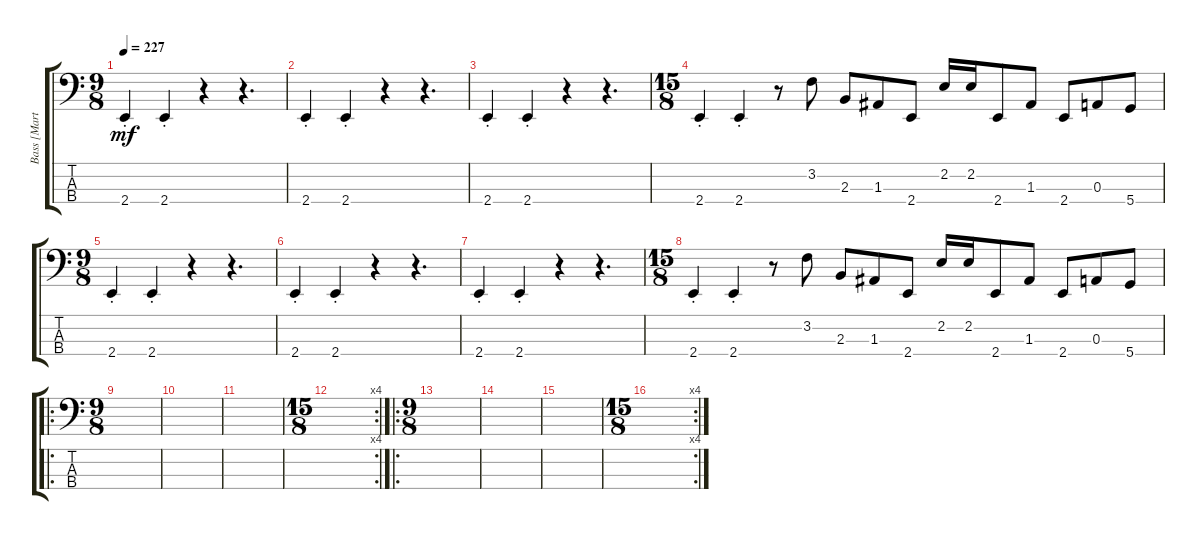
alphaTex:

\track ("Bass [Martin Mendez]" "Bass [Mart") {instrument electricbassfinger}
\staff {score tabs}
\tuning (G2 D2 A1 D1) {hide}
\ts (9 8)
\tempo 227
\clef f4
\ks c
2.4{st}.4{dy mf} 2.4{st}.4 r.4 r.4{d} |
2.4{st}.4 2.4{st}.4 r.4 r.4{d} |
2.4{st}.4 2.4{st}.4 r.4 r.4{d} |
\ts (15 8)
2.4{st}.4 2.4{st}.4 r.8 3.2.8 2.3.8 1.3.8 2.4.8 2.2.16 2.2.16 2.4.8 1.3.8 2.4.8 0.3.8 5.4.8 |
\ts (9 8)
2.4{st}.4 2.4{st}.4 r.4 r.4{d} |
2.4{st}.4 2.4{st}.4 r.4 r.4{d} |
2.4{st}.4 2.4{st}.4 r.4 r.4{d} |
\ts (15 8)
2.4{st}.4 2.4{st}.4 r.8 3.2.8 2.3.8 1.3.8 2.4.8 2.2.16 2.2.16 2.4.8 1.3.8 2.4.8 0.3.8 5.4.8 |
\ro
\ts (9 8)
|
|
|
\rc 4
\ts (15 8)
|
\ro
\ts (9 8)
|
|
|
\rc 4
\ts (15 8)
